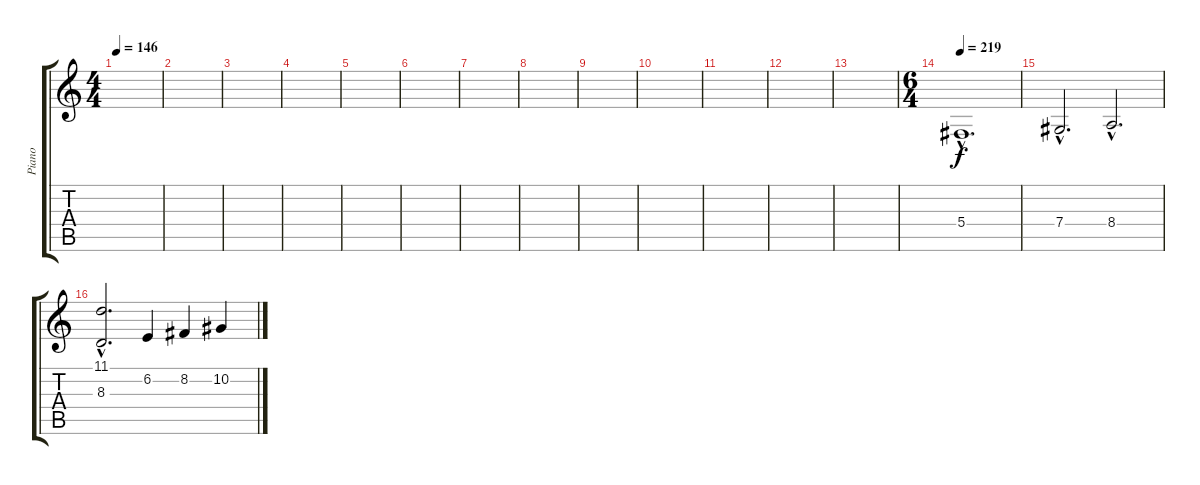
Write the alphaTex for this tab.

\track ("Piano" "Piano") {instrument brightacousticpiano}
\staff {score tabs}
\tuning (Eb4 Bb3 Gb3 Db3 Ab2 Eb2) {hide}
\ts (4 4)
\tempo 146
\clef g2
\ks c
|
|
|
|
|
|
|
|
|
|
|
|
|
\ts (6 4)
\tempo 219
5.4{hac}.1{d} |
7.4{hac}.2{d} 8.4{hac}.2{d} |
(11.1{hac} 8.3{hac}).2{d} 6.2.4 8.2.4 10.2.4
